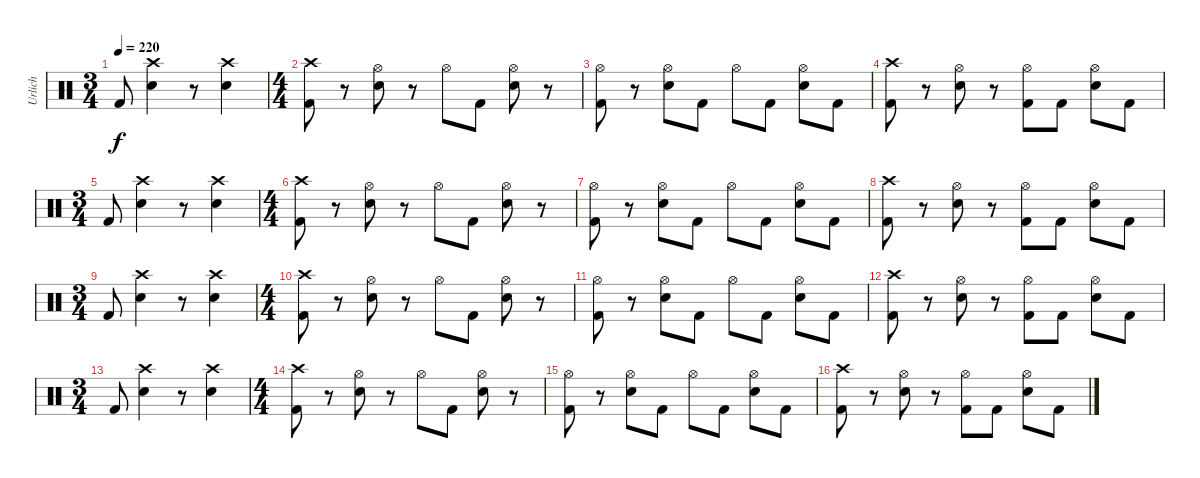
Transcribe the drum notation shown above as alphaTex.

\track ("Urlich" "Urlich") {instrument percussion}
\staff {score}
\articulation defaults
\ts (3 4)
\tempo 220
\clef neutral
\ks c "Kick (hit) 2".8{dy f}
("Crash high (hit)" "Snare (hit) 2").4 r.8 ("Crash high (hit)" "Snare (hit) 2").4 |
\ts (4 4)
("Crash high (hit)" "Kick (hit) 2").8 r.8 ("Hi-Hat (open)" "Snare (hit) 2").8 r.8 "Hi-Hat (open)".8 "Kick (hit) 2".8 ("Hi-Hat (open)" "Snare (hit) 2").8 r.8 |
("Hi-Hat (open)" "Kick (hit) 2").8 r.8 ("Hi-Hat (open)" "Snare (hit) 2").8 "Kick (hit) 2".8 "Hi-Hat (open)".8 "Kick (hit) 2".8 ("Hi-Hat (open)" "Snare (hit) 2").8 "Kick (hit) 2".8 |
("Crash high (hit)" "Kick (hit) 2").8 r.8 ("Hi-Hat (open)" "Snare (hit) 2").8 r.8 ("Hi-Hat (open)" "Kick (hit) 2").8 "Kick (hit) 2".8 ("Hi-Hat (open)" "Snare (hit) 2").8 "Kick (hit) 2".8 |
\ts (3 4)
"Kick (hit) 2".8 ("Crash high (hit)" "Snare (hit) 2").4 r.8 ("Crash high (hit)" "Snare (hit) 2").4 |
\ts (4 4)
("Crash high (hit)" "Kick (hit) 2").8 r.8 ("Hi-Hat (open)" "Snare (hit) 2").8 r.8 "Hi-Hat (open)".8 "Kick (hit) 2".8 ("Hi-Hat (open)" "Snare (hit) 2").8 r.8 |
("Hi-Hat (open)" "Kick (hit) 2").8 r.8 ("Hi-Hat (open)" "Snare (hit) 2").8 "Kick (hit) 2".8 "Hi-Hat (open)".8 "Kick (hit) 2".8 ("Hi-Hat (open)" "Snare (hit) 2").8 "Kick (hit) 2".8 |
("Crash high (hit)" "Kick (hit) 2").8 r.8 ("Hi-Hat (open)" "Snare (hit) 2").8 r.8 ("Hi-Hat (open)" "Kick (hit) 2").8 "Kick (hit) 2".8 ("Hi-Hat (open)" "Snare (hit) 2").8 "Kick (hit) 2".8 |
\ts (3 4)
"Kick (hit) 2".8 ("Crash high (hit)" "Snare (hit) 2").4 r.8 ("Crash high (hit)" "Snare (hit) 2").4 |
\ts (4 4)
("Crash high (hit)" "Kick (hit) 2").8 r.8 ("Hi-Hat (open)" "Snare (hit) 2").8 r.8 "Hi-Hat (open)".8 "Kick (hit) 2".8 ("Hi-Hat (open)" "Snare (hit) 2").8 r.8 |
("Hi-Hat (open)" "Kick (hit) 2").8 r.8 ("Hi-Hat (open)" "Snare (hit) 2").8 "Kick (hit) 2".8 "Hi-Hat (open)".8 "Kick (hit) 2".8 ("Hi-Hat (open)" "Snare (hit) 2").8 "Kick (hit) 2".8 |
("Crash high (hit)" "Kick (hit) 2").8 r.8 ("Hi-Hat (open)" "Snare (hit) 2").8 r.8 ("Hi-Hat (open)" "Kick (hit) 2").8 "Kick (hit) 2".8 ("Hi-Hat (open)" "Snare (hit) 2").8 "Kick (hit) 2".8 |
\ts (3 4)
"Kick (hit) 2".8 ("Crash high (hit)" "Snare (hit) 2").4 r.8 ("Crash high (hit)" "Snare (hit) 2").4 |
\ts (4 4)
("Crash high (hit)" "Kick (hit) 2").8 r.8 ("Hi-Hat (open)" "Snare (hit) 2").8 r.8 "Hi-Hat (open)".8 "Kick (hit) 2".8 ("Hi-Hat (open)" "Snare (hit) 2").8 r.8 |
("Hi-Hat (open)" "Kick (hit) 2").8 r.8 ("Hi-Hat (open)" "Snare (hit) 2").8 "Kick (hit) 2".8 "Hi-Hat (open)".8 "Kick (hit) 2".8 ("Hi-Hat (open)" "Snare (hit) 2").8 "Kick (hit) 2".8 |
("Crash high (hit)" "Kick (hit) 2").8 r.8 ("Hi-Hat (open)" "Snare (hit) 2").8 r.8 ("Hi-Hat (open)" "Kick (hit) 2").8 "Kick (hit) 2".8 ("Hi-Hat (open)" "Snare (hit) 2").8 "Kick (hit) 2".8
